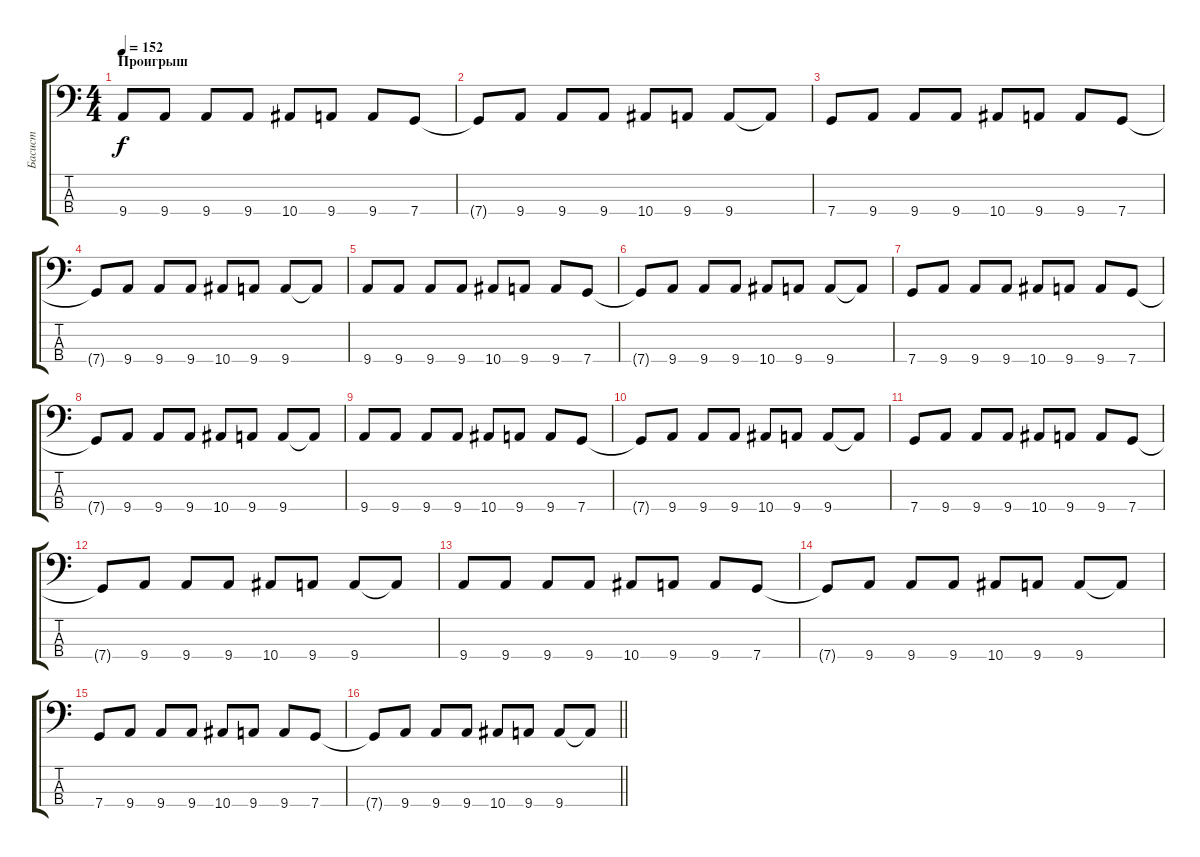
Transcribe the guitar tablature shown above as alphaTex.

\track ("Басист" "Басист") {instrument slapbass1}
\staff {score tabs}
\tuning (F2 C2 G1 C1) {hide}
\ts (4 4)
\section ("" "Проигрыш")
\tempo 152
\clef f4
\ks c
9.4.8{dy f} 9.4.8 9.4.8 9.4.8 10.4.8 9.4.8 9.4.8 7.4.8 |
7.4{t}.8 9.4.8 9.4.8 9.4.8 10.4.8 9.4.8 9.4.8 9.4{t}.8 |
7.4.8 9.4.8 9.4.8 9.4.8 10.4.8 9.4.8 9.4.8 7.4.8 |
7.4{t}.8 9.4.8 9.4.8 9.4.8 10.4.8 9.4.8 9.4.8 9.4{t}.8 |
9.4.8 9.4.8 9.4.8 9.4.8 10.4.8 9.4.8 9.4.8 7.4.8 |
7.4{t}.8 9.4.8 9.4.8 9.4.8 10.4.8 9.4.8 9.4.8 9.4{t}.8 |
7.4.8 9.4.8 9.4.8 9.4.8 10.4.8 9.4.8 9.4.8 7.4.8 |
7.4{t}.8 9.4.8 9.4.8 9.4.8 10.4.8 9.4.8 9.4.8 9.4{t}.8 |
9.4.8 9.4.8 9.4.8 9.4.8 10.4.8 9.4.8 9.4.8 7.4.8 |
7.4{t}.8 9.4.8 9.4.8 9.4.8 10.4.8 9.4.8 9.4.8 9.4{t}.8 |
7.4.8 9.4.8 9.4.8 9.4.8 10.4.8 9.4.8 9.4.8 7.4.8 |
7.4{t}.8 9.4.8 9.4.8 9.4.8 10.4.8 9.4.8 9.4.8 9.4{t}.8 |
9.4.8 9.4.8 9.4.8 9.4.8 10.4.8 9.4.8 9.4.8 7.4.8 |
7.4{t}.8 9.4.8 9.4.8 9.4.8 10.4.8 9.4.8 9.4.8 9.4{t}.8 |
7.4.8 9.4.8 9.4.8 9.4.8 10.4.8 9.4.8 9.4.8 7.4.8 |
\barLineRight lightlight
7.4{t}.8 9.4.8 9.4.8 9.4.8 10.4.8 9.4.8 9.4.8 9.4{t}.8
